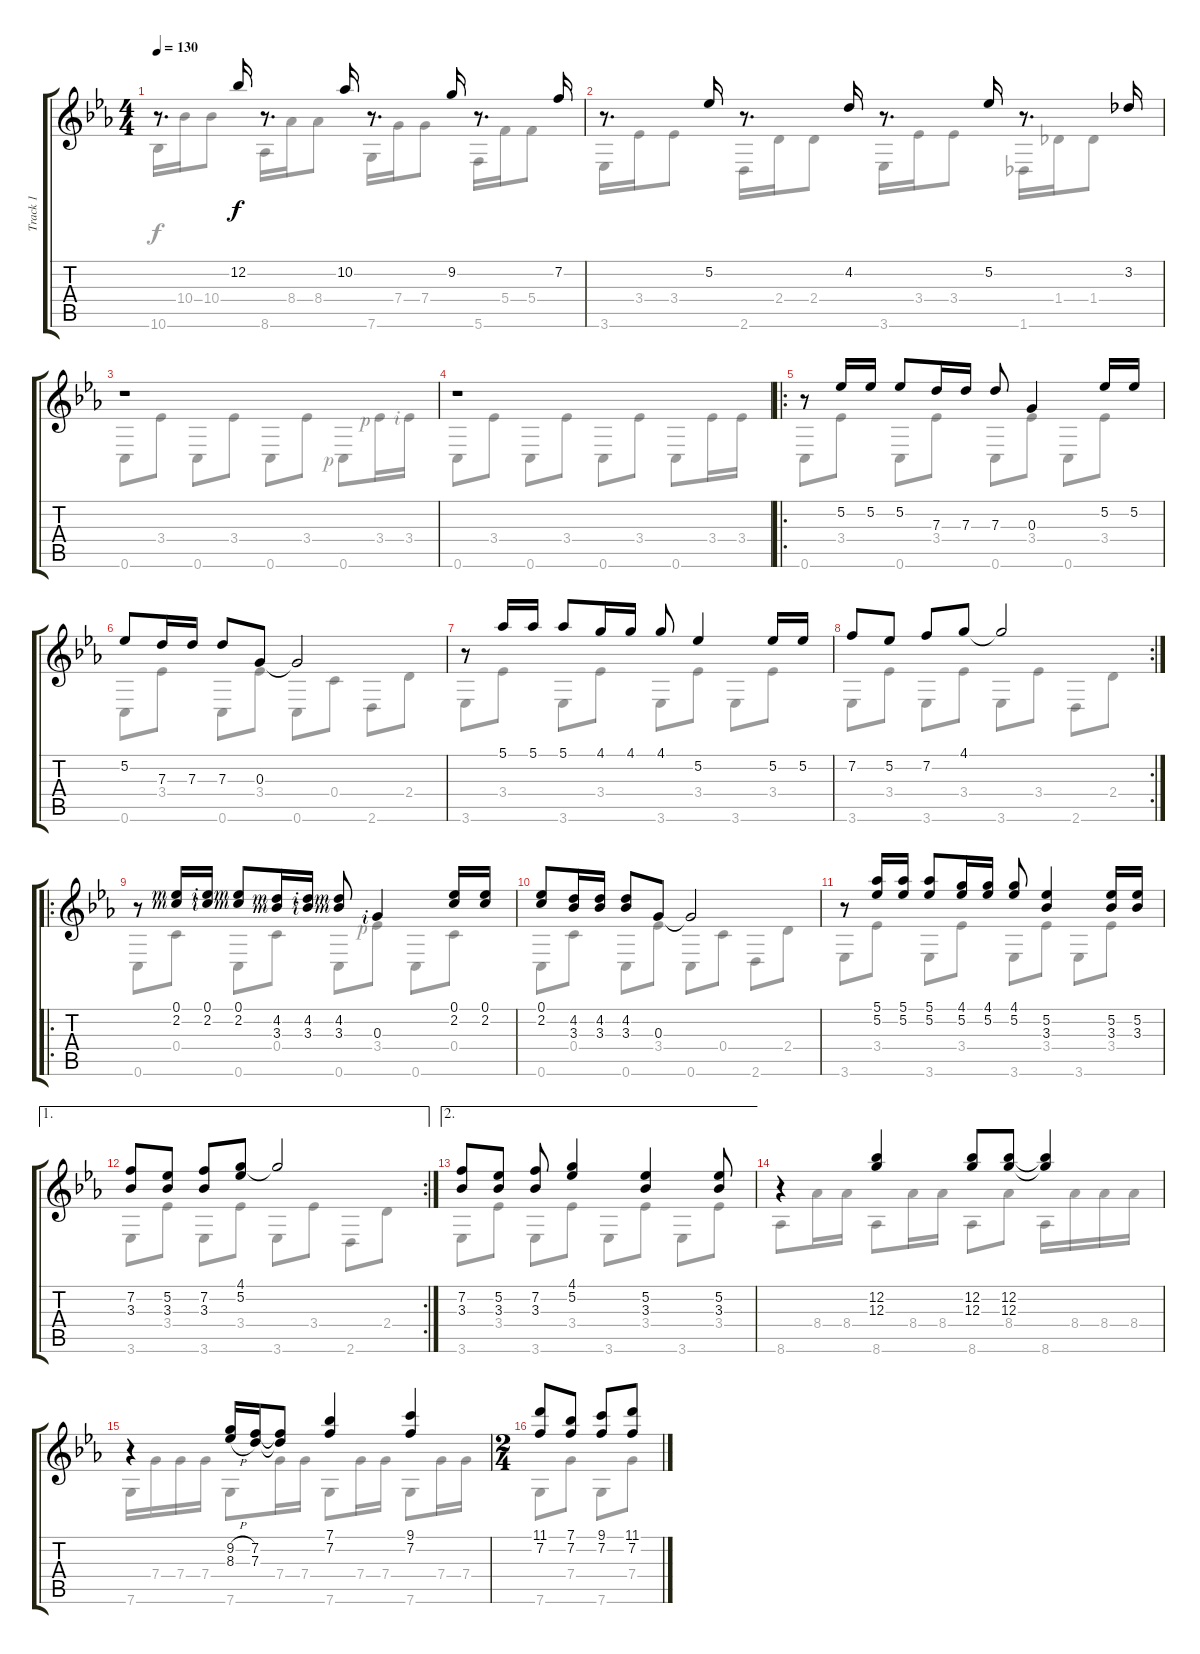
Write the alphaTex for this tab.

\track ("Track 1" "Track 1") {instrument acousticguitarsteel}
\staff {score tabs}
\tuning (Eb4 Bb3 G3 C3 G2 C2) {hide}
\voice
\ts (4 4)
\tempo 130
\clef g2
\ks cminor
r.8{d dy f} 12.2.16 r.8{d} 10.2.16 r.8{d} 9.2.16 r.8{d} 7.2.16 |
r.8{d} 5.2.16 r.8{d} 4.2.16 r.8{d} 5.2.16 r.8{d} 3.2.16 |
r.1 |
r.1 |
\ro
r.8 5.2.16 5.2.16 5.2.8 7.3.16 7.3.16 7.3.8 0.3.4 5.2.16 5.2.16 |
5.2.8 7.3.16 7.3.16 7.3.8 0.3.8 0.3{t}.2 |
r.8 5.1.16 5.1.16 5.1.8 4.1.16 4.1.16 4.1.8 5.2.4 5.2.16 5.2.16 |
\rc 2
7.2.8 5.2.8 7.2.8 4.1.8 4.1{t}.2 |
\ro
r.8 (0.1{rf 3} 2.2{rf 3}).16 (0.1{rf 2} 2.2{rf 2}).16 (0.1{rf 3} 2.2{rf 3}).8 (4.2{rf 3} 3.3{rf 3}).16 (4.2{rf 2} 3.3{rf 2}).16 (4.2{rf 3} 3.3{rf 3}).8 0.3{rf 2}.4 (0.1 2.2).16 (0.1 2.2).16 |
(0.1 2.2).8 (4.2 3.3).16 (4.2 3.3).16 (4.2 3.3).8 0.3.8 0.3{t}.2 |
r.8 (5.1 5.2).16 (5.1 5.2).16 (5.1 5.2).8 (4.1 5.2).16 (4.1 5.2).16 (4.1 5.2).8 (5.2 3.3).4 (5.2 3.3).16 (5.2 3.3).16 |
\ae 1
\rc 2
(7.2 3.3).8 (5.2 3.3).8 (7.2 3.3).8 (4.1 5.2).8 4.1{t}.2 |
\ae 2
(7.2 3.3).8 (5.2 3.3).8 (7.2 3.3).8 (4.1 5.2).4 (5.2 3.3).4 (5.2 3.3).8 |
r.4 (12.2 12.3).4 (12.2 12.3).8 (12.2 12.3).8 (12.2{t} 12.3{t}).4 |
r.4 (9.2{h} 8.3{h}).16 (7.2 7.3).16 (7.2{t} 7.3{t}).8 (7.1 7.2).4 (9.1 7.2).4 |
\ts (2 4)
(11.1 7.2).8 (7.1 7.2).8 (9.1 7.2).8 (11.1 7.2).8
\voice
\clef g2
\ottava regular
\simile none
\ks cminor
10.6.16{dy f} 10.4.16 10.4.8 8.6.16 8.4.16 8.4.8 7.6.16 7.4.16 7.4.8 5.6.16 5.4.16 5.4.8 |
3.6.16 3.4.16 3.4.8 2.6.16 2.4.16 2.4.8 3.6.16 3.4.16 3.4.8 1.6.16 1.4.16 1.4.8 |
0.6.8 3.4.8 0.6.8 3.4.8 0.6.8 3.4.8 0.6{rf 1}.8 3.4{rf 1}.16 3.4{rf 2}.16 |
0.6.8 3.4.8 0.6.8 3.4.8 0.6.8 3.4.8 0.6.8 3.4.16 3.4.16 |
0.6.8 3.4.8 0.6.8 3.4.8 0.6.8 3.4.8 0.6.8 3.4.8 |
0.6.8 3.4.8 0.6.8 3.4.8 0.6.8 0.4.8 2.6.8 2.4.8 |
3.6.8 3.4.8 3.6.8 3.4.8 3.6.8 3.4.8 3.6.8 3.4.8 |
3.6.8 3.4.8 3.6.8 3.4.8 3.6.8 3.4.8 2.6.8 2.4.8 |
0.6.8 0.4.8 0.6.8 0.4.8 0.6.8 3.4{rf 1}.8 0.6.8 0.4.8 |
0.6.8 0.4.8 0.6.8 3.4.8 0.6.8 0.4.8 2.6.8 2.4.8 |
3.6.8 3.4.8 3.6.8 3.4.8 3.6.8 3.4.8 3.6.8 3.4.8 |
3.6.8 3.4.8 3.6.8 3.4.8 3.6.8 3.4.8 2.6.8 2.4.8 |
3.6.8 3.4.8 3.6.8 3.4.8 3.6.8 3.4.8 3.6.8 3.4.8 |
8.6.8 8.4.16 8.4.16 8.6.8 8.4.16 8.4.16 8.6.8 8.4.8 8.6.16 8.4.16 8.4.16 8.4.16 |
7.6.16 7.4.16 7.4.16 7.4.16 7.6.8 7.4.16 7.4.16 7.6.8 7.4.16 7.4.16 7.6.8 7.4.16 7.4.16 |
7.6.8 7.4.8 7.6.8 7.4.8
